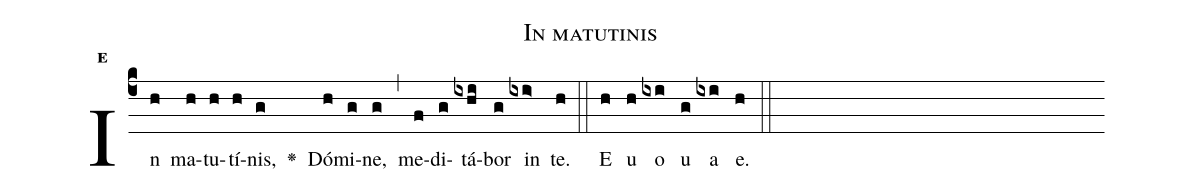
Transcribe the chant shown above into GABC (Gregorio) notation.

name:In matutinis;
office-part:Antiphona;
mode:e;
%%
initial-style: 1;
name: In matutinis;
book: Antiphonae & Responsoria/Tomus III, p. 87;
occasion: Psalterium Hebdomada III Sabbato;
office-part: Laudes Ant 1;
user-notes: ;
commentary: ;
annotation: E;
centering-scheme: english;
fontsize: 12;
font: OFLSortsMillGoudy;
height: 11;
width: 4.5;
%%
(c4)In(h) ma(h)tu(h)tí(h)nis,(g) <v>\greheightstar</v>() Dó(h)mi(g)ne,(g) (,) me(f)di(g)tá(ixhi)bor(g) in(ixi>) te.(h) (::)
E(h) u(h) o(ixi) u(g) a(ixi) e.(h) (::)
